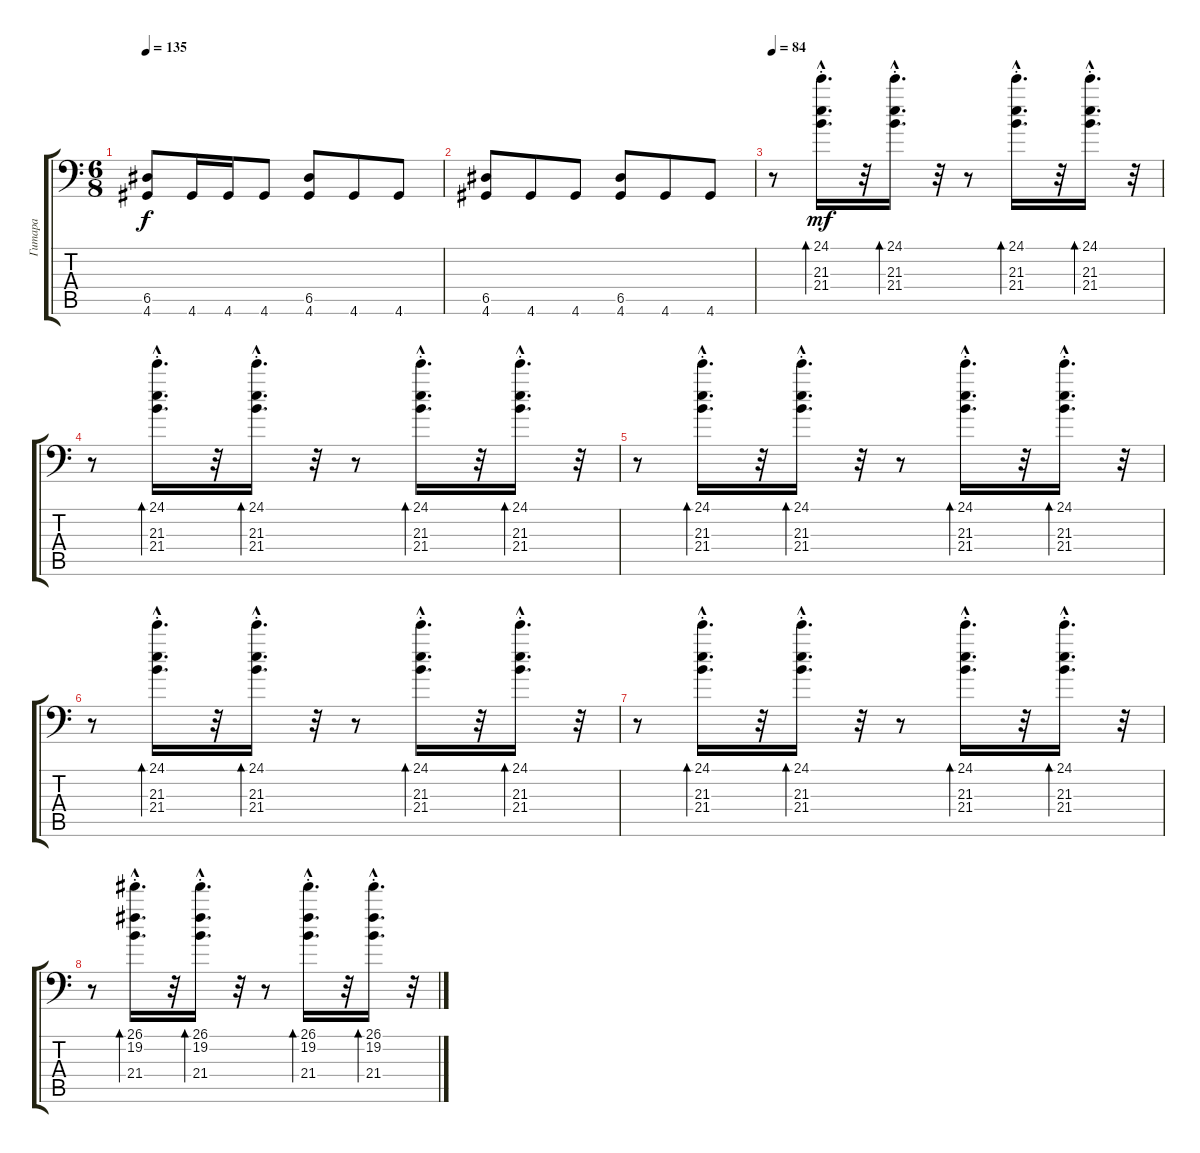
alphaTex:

\track ("Гитара" "Гитара") {instrument distortionguitar}
\staff {score tabs}
\tuning (E3 B2 G2 D2 A1 E1) {hide}
\ts (6 8)
\tempo 135
\clef f4
\ks c
(6.5 4.6).8{dy f} 4.6.16 4.6.16 4.6.8 (6.5 4.6).8 4.6.8 4.6.8 |
(6.5 4.6).8 4.6.8 4.6.8 (6.5 4.6).8 4.6.8 4.6.8 |
\section ("" "")
\tempo 84
r.8{volume 7 balance 8 instrument acousticguitarnylon} (24.1{hac st} 21.3{hac st} 21.4{hac st}).16{d bd 30 dy mf} r.32 (24.1{hac st} 21.3{hac st} 21.4{hac st}).16{d bd 30} r.32 r.8 (24.1{hac st} 21.3{hac st} 21.4{hac st}).16{d bd 30} r.32 (24.1{hac st} 21.3{hac st} 21.4{hac st}).16{d bd 30} r.32 |
r.8 (24.1{hac st} 21.3{hac st} 21.4{hac st}).16{d bd 30} r.32 (24.1{hac st} 21.3{hac st} 21.4{hac st}).16{d bd 30} r.32 r.8 (24.1{hac st} 21.3{hac st} 21.4{hac st}).16{d bd 30} r.32 (24.1{hac st} 21.3{hac st} 21.4{hac st}).16{d bd 30} r.32 |
r.8 (24.1{hac st} 21.3{hac st} 21.4{hac st}).16{d bd 30} r.32 (24.1{hac st} 21.3{hac st} 21.4{hac st}).16{d bd 30} r.32 r.8 (24.1{hac st} 21.3{hac st} 21.4{hac st}).16{d bd 30} r.32 (24.1{hac st} 21.3{hac st} 21.4{hac st}).16{d bd 30} r.32 |
r.8 (24.1{hac st} 21.3{hac st} 21.4{hac st}).16{d bd 30} r.32 (24.1{hac st} 21.3{hac st} 21.4{hac st}).16{d bd 30} r.32 r.8 (24.1{hac st} 21.3{hac st} 21.4{hac st}).16{d bd 30} r.32 (24.1{hac st} 21.3{hac st} 21.4{hac st}).16{d bd 30} r.32 |
r.8 (24.1{hac st} 21.3{hac st} 21.4{hac st}).16{d bd 30} r.32 (24.1{hac st} 21.3{hac st} 21.4{hac st}).16{d bd 30} r.32 r.8 (24.1{hac st} 21.3{hac st} 21.4{hac st}).16{d bd 30} r.32 (24.1{hac st} 21.3{hac st} 21.4{hac st}).16{d bd 30} r.32 |
r.8 (26.1{hac st} 19.2{hac st} 21.4{hac st}).16{d bd 30} r.32 (26.1{hac st} 19.2{hac st} 21.4{hac st}).16{d bd 30} r.32 r.8 (26.1{hac st} 19.2{hac st} 21.4{hac st}).16{d bd 30} r.32 (26.1{hac st} 19.2{hac st} 21.4{hac st}).16{d bd 30} r.32
